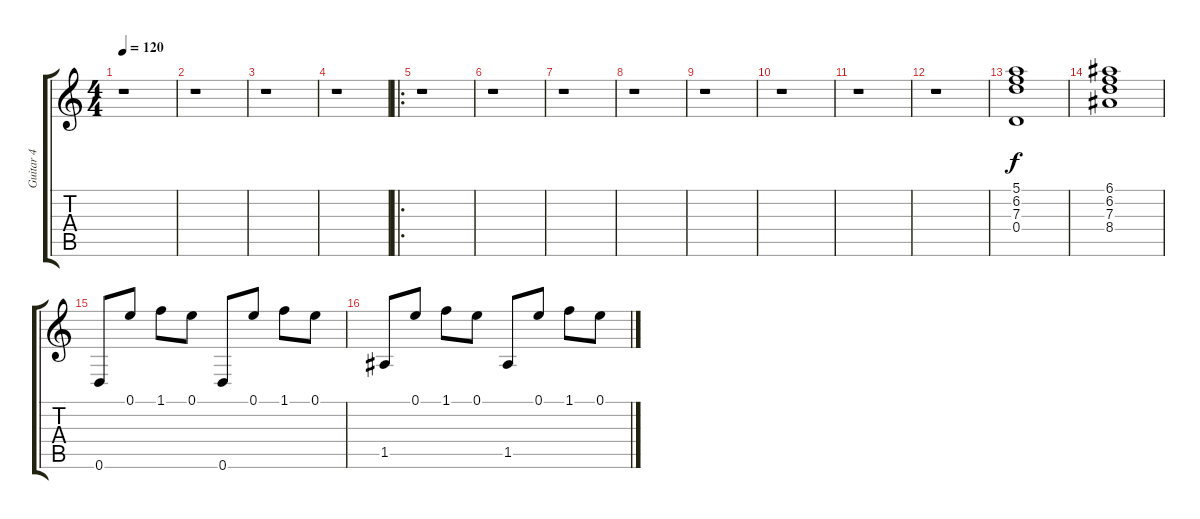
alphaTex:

\track ("Guitar 4" "Guitar 4") {instrument electricguitarjazz}
\staff {score tabs}
\tuning (E4 B3 G3 D3 A2 D2) {hide}
\ts (4 4)
\tempo 120
\clef g2
\ks c
r.1{dy f instrument electricguitarjazz} |
r.1 |
r.1 |
r.1 |
\ro
r.1 |
r.1 |
r.1 |
r.1 |
r.1 |
r.1 |
r.1 |
r.1 |
(5.1 6.2 7.3 0.4).1 |
(6.1 6.2 7.3 8.4).1 |
0.6.8 0.1.8 1.1.8 0.1.8 0.6.8 0.1.8 1.1.8 0.1.8 |
1.5.8 0.1.8 1.1.8 0.1.8 1.5.8 0.1.8 1.1.8 0.1.8
